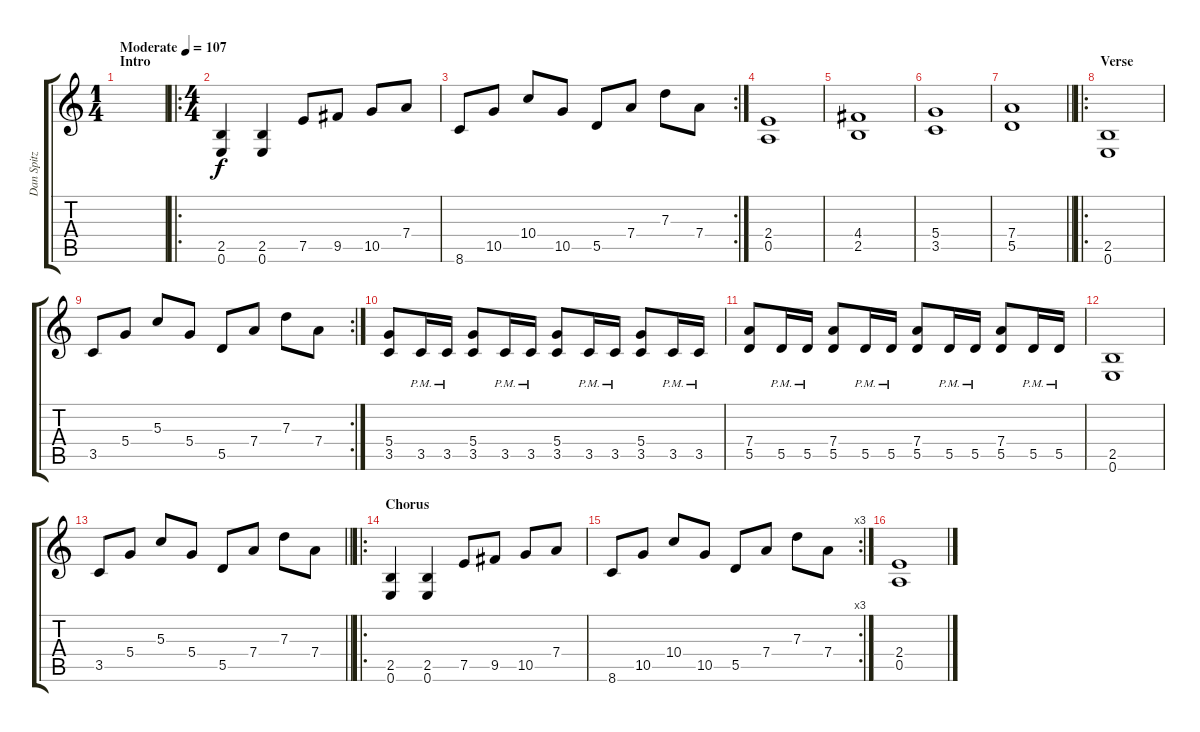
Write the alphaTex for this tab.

\track ("Dan Spitz" "Dan Spitz") {instrument distortionguitar}
\staff {score tabs}
\tuning (E4 B3 G3 D3 A2 E2) {hide}
\ts (1 4)
\section ("" "Intro")
\tempo (107 "Moderate")
\clef g2
\ks c
|
\ro
\ts (4 4)
(2.5 0.6).4 (2.5 0.6).4 7.5.8 9.5.8 10.5.8 7.4.8 |
\rc 2
8.6.8 10.5.8 10.4.8 10.5.8 5.5.8 7.4.8 7.3.8 7.4.8 |
(2.4 0.5).1 |
(4.4 2.5).1 |
(5.4 3.5).1 |
\barLineRight lightlight
(7.4 5.5).1 |
\ro
\section ("" "Verse")
(2.5 0.6).1 |
\rc 2
3.5.8 5.4.8 5.3.8 5.4.8 5.5.8 7.4.8 7.3.8 7.4.8 |
(5.4 3.5).8 3.5{pm}.16 3.5{pm}.16 (5.4 3.5).8 3.5{pm}.16 3.5{pm}.16 (5.4 3.5).8 3.5{pm}.16 3.5{pm}.16 (5.4 3.5).8 3.5{pm}.16 3.5{pm}.16 |
(7.4 5.5).8 5.5{pm}.16 5.5{pm}.16 (7.4 5.5).8 5.5{pm}.16 5.5{pm}.16 (7.4 5.5).8 5.5{pm}.16 5.5{pm}.16 (7.4 5.5).8 5.5{pm}.16 5.5{pm}.16 |
(2.5 0.6).1 |
\barLineRight lightlight
3.5.8 5.4.8 5.3.8 5.4.8 5.5.8 7.4.8 7.3.8 7.4.8 |
\ro
\section ("" "Chorus")
(2.5 0.6).4 (2.5 0.6).4 7.5.8 9.5.8 10.5.8 7.4.8 |
\rc 3
8.6.8 10.5.8 10.4.8 10.5.8 5.5.8 7.4.8 7.3.8 7.4.8 |
(2.4 0.5).1
